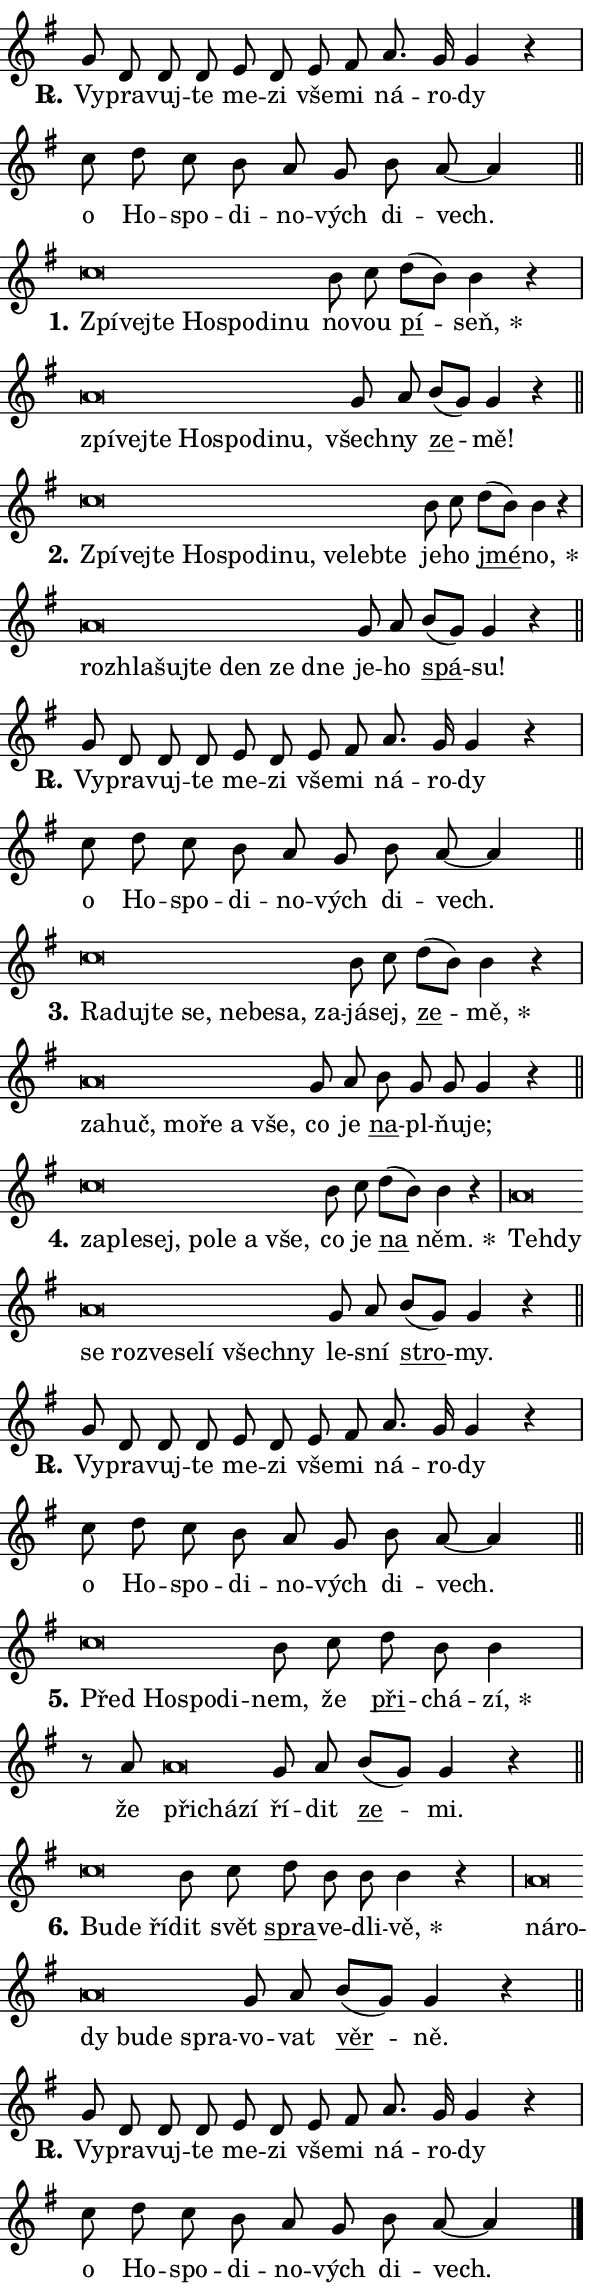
\version "2.24.0"
\header { tagline = "" }
\paper {
  indent = 0\cm
  top-margin = 0\cm
  right-margin = 0.13\cm % to fit lyric hyphens
  bottom-margin = 0\cm
  left-margin = 0\cm
  paper-width = 10\cm
  page-breaking = #ly:one-page-breaking
  system-system-spacing.basic-distance = #11
  score-system-spacing.basic-distance = #11
  ragged-last = ##f
}


%% Author: Thomas Morley
%% https://lists.gnu.org/archive/html/lilypond-user/2020-05/msg00002.html
#(define (line-position grob)
"Returns position of @var[grob} in current system:
   @code{'start}, if at first time-step
   @code{'end}, if at last time-step
   @code{'middle} otherwise
"
  (let* ((col (ly:item-get-column grob))
         (ln (ly:grob-object col 'left-neighbor))
         (rn (ly:grob-object col 'right-neighbor))
         (col-to-check-left (if (ly:grob? ln) ln col))
         (col-to-check-right (if (ly:grob? rn) rn col))
         (break-dir-left
           (and
             (ly:grob-property col-to-check-left 'non-musical #f)
             (ly:item-break-dir col-to-check-left)))
         (break-dir-right
           (and
             (ly:grob-property col-to-check-right 'non-musical #f)
             (ly:item-break-dir col-to-check-right))))
        (cond ((eqv? 1 break-dir-left) 'start)
              ((eqv? -1 break-dir-right) 'end)
              (else 'middle))))

#(define (tranparent-at-line-position vctor)
  (lambda (grob)
  "Relying on @code{line-position} select the relevant enry from @var{vctor}.
Used to determine transparency,"
    (case (line-position grob)
      ((end) (not (vector-ref vctor 0)))
      ((middle) (not (vector-ref vctor 1)))
      ((start) (not (vector-ref vctor 2))))))

noteHeadBreakVisibility =
#(define-music-function (break-visibility)(vector?)
"Makes @code{NoteHead}s transparent relying on @var{break-visibility}"
#{
  \override NoteHead.transparent =
    #(tranparent-at-line-position break-visibility)
#})

#(define delete-ledgers-for-transparent-note-heads
  (lambda (grob)
    "Reads whether a @code{NoteHead} is transparent.
If so this @code{NoteHead} is removed from @code{'note-heads} from
@var{grob}, which is supposed to be @code{LedgerLineSpanner}.
As a result ledgers are not printed for this @code{NoteHead}"
    (let* ((nhds-array (ly:grob-object grob 'note-heads))
           (nhds-list
             (if (ly:grob-array? nhds-array)
                 (ly:grob-array->list nhds-array)
                 '()))
           ;; Relies on the transparent-property being done before
           ;; Staff.LedgerLineSpanner.after-line-breaking is executed.
           ;; This is fragile ...
           (to-keep
             (remove
               (lambda (nhd)
                 (ly:grob-property nhd 'transparent #f))
               nhds-list)))
      ;; TODO find a better method to iterate over grob-arrays, similiar
      ;; to filter/remove etc for lists
      ;; For now rebuilt from scratch
      (set! (ly:grob-object grob 'note-heads)  '())
      (for-each
        (lambda (nhd)
          (ly:pointer-group-interface::add-grob grob 'note-heads nhd))
        to-keep))))

squashNotes = {
  \override NoteHead.X-extent = #'(-0.2 . 0.2)
  \override NoteHead.Y-extent = #'(-0.75 . 0)
  \override NoteHead.stencil =
    #(lambda (grob)
       (let ((pos (ly:grob-property grob 'staff-position)))
         (begin
           (if (< pos -7) (display "ERROR: Lower brevis then expected\n") (display ""))
           (if (<= pos -6) ly:text-interface::print ly:note-head::print))))
}
unSquashNotes = {
  \revert NoteHead.X-extent
  \revert NoteHead.Y-extent
  \revert NoteHead.stencil
}

hideNotes = \noteHeadBreakVisibility #begin-of-line-visible
unHideNotes = \noteHeadBreakVisibility #all-visible

% work-around for resetting accidentals
% https://lilypond.org/doc/v2.23/Documentation/notation/displaying-rhythms#unmetered-music
cadenzaMeasure = {
  \cadenzaOff
  \partial 1024 s1024
  \cadenzaOn
}

#(define-markup-command (accent layout props text) (markup?)
  "Underline accented syllable"
  (interpret-markup layout props
    #{\markup \override #'(offset . 4.3) \underline { #text }#}))

responsum = \markup \concat {
  "R" \hspace #-1.05 \path #0.1 #'((moveto 0 0.07) (lineto 0.9 0.8)) \hspace #0.05 "."
}

spaceSize = #0.6828661417322834 % exact space size for TeX Gyre Schola

\layout {
  \context {
    \Staff
    \remove "Time_signature_engraver"
    \override LedgerLineSpanner.after-line-breaking = #delete-ledgers-for-transparent-note-heads
  }
  \context {
    \Lyrics {
      \override LyricSpace.minimum-distance = \spaceSize
      \override LyricText.font-name = #"TeX Gyre Schola"
      \override LyricText.font-size = 1
      \override StanzaNumber.font-name = #"TeX Gyre Schola Bold"
      \override StanzaNumber.font-size = 1
    }
  }
  \context {
    \Score 
    \override NoteHead.text =
      #(lambda (grob) 
        (let ((pos (ly:grob-property grob 'staff-position)))
          #{\markup {
            \combine
              \halign #-0.55 \raise #(if (= pos -6) 0 0.5) \override #'(thickness . 2) \draw-line #'(3.2 . 0)
              \musicglyph "noteheads.sM1"
          }#}))
  }
}

% magnetic-lyrics.ily
%
%   written by
%     Jean Abou Samra <jean@abou-samra.fr>
%     Werner Lemberg <wl@gnu.org>
%
%   adapted by
%     Jiri Hon <jiri.hon@gmail.com>
%
% Version 2022-Apr-15

% https://www.mail-archive.com/lilypond-user@gnu.org/msg149350.html

#(define (Left_hyphen_pointer_engraver context)
   "Collect syllable-hyphen-syllable occurrences in lyrics and store
them in properties.  This engraver only looks to the left.  For
example, if the lyrics input is @code{foo -- bar}, it does the
following.

@itemize @bullet
@item
Set the @code{text} property of the @code{LyricHyphen} grob between
@q{foo} and @q{bar} to @code{foo}.

@item
Set the @code{left-hyphen} property of the @code{LyricText} grob with
text @q{foo} to the @code{LyricHyphen} grob between @q{foo} and
@q{bar}.
@end itemize

Use this auxiliary engraver in combination with the
@code{lyric-@/text::@/apply-@/magnetic-@/offset!} hook."
   (let ((hyphen #f)
         (text #f))
     (make-engraver
      (acknowledgers
       ((lyric-syllable-interface engraver grob source-engraver)
        (set! text grob)))
      (end-acknowledgers
       ((lyric-hyphen-interface engraver grob source-engraver)
        ;(when (not (grob::has-interface grob 'lyric-space-interface))
          (set! hyphen grob)));)
      ((stop-translation-timestep engraver)
       (when (and text hyphen)
         (ly:grob-set-object! text 'left-hyphen hyphen))
       (set! text #f)
       (set! hyphen #f)))))

#(define (lyric-text::apply-magnetic-offset! grob)
   "If the space between two syllables is less than the value in
property @code{LyricText@/.details@/.squash-threshold}, move the right
syllable to the left so that it gets concatenated with the left
syllable.

Use this function as a hook for
@code{LyricText@/.after-@/line-@/breaking} if the
@code{Left_@/hyphen_@/pointer_@/engraver} is active."
   (let ((hyphen (ly:grob-object grob 'left-hyphen #f)))
     (when hyphen
       (let ((left-text (ly:spanner-bound hyphen LEFT)))
         (when (grob::has-interface left-text 'lyric-syllable-interface)
           (let* ((common (ly:grob-common-refpoint grob left-text X))
                  (this-x-ext (ly:grob-extent grob common X))
                  (left-x-ext
                   (begin
                     ;; Trigger magnetism for left-text.
                     (ly:grob-property left-text 'after-line-breaking)
                     (ly:grob-extent left-text common X)))
                  ;; `delta` is the gap width between two syllables.
                  (delta (- (interval-start this-x-ext)
                            (interval-end left-x-ext)))
                  (details (ly:grob-property grob 'details))
                  (threshold (assoc-get 'squash-threshold details 0.2)))
             (when (< delta threshold)
               (let* (;; We have to manipulate the input text so that
                      ;; ligatures crossing syllable boundaries are not
                      ;; disabled.  For languages based on the Latin
                      ;; script this is essentially a beautification.
                      ;; However, for non-Western scripts it can be a
                      ;; necessity.
                      (lt (ly:grob-property left-text 'text))
                      (rt (ly:grob-property grob 'text))
                      (is-space (grob::has-interface hyphen 'lyric-space-interface))
                      (space (if is-space " " ""))
                      (extra-delta (if is-space spaceSize 0))
                      ;; Append new syllable.
                      (ltrt-space (if (and (string? lt) (string? rt))
                                (string-append lt space rt)
                                (make-concat-markup (list lt space rt))))
                      ;; Right-align `ltrt` to the right side.
                      (ltrt-space-markup (grob-interpret-markup
                               grob
                               (make-translate-markup
                                (cons (interval-length this-x-ext) 0)
                                (make-right-align-markup ltrt-space)))))
                 (begin
                   ;; Don't print `left-text`.
                   (ly:grob-set-property! left-text 'stencil #f)
                   ;; Set text and stencil (which holds all collected
                   ;; syllables so far) and shift it to the left.
                   (ly:grob-set-property! grob 'text ltrt-space)
                   (ly:grob-set-property! grob 'stencil ltrt-space-markup)
                   (ly:grob-translate-axis! grob (- (- delta extra-delta)) X))))))))))


#(define (lyric-hyphen::displace-bounds-first grob)
   ;; Make very sure this callback isn't triggered too early.
   (let ((left (ly:spanner-bound grob LEFT))
         (right (ly:spanner-bound grob RIGHT)))
     (ly:grob-property left 'after-line-breaking)
     (ly:grob-property right 'after-line-breaking)
     (ly:lyric-hyphen::print grob)))

squashThreshold = #0.4

\layout {
  \context {
    \Lyrics
    \consists #Left_hyphen_pointer_engraver
    \override LyricText.after-line-breaking =
      #lyric-text::apply-magnetic-offset!
    \override LyricHyphen.stencil = #lyric-hyphen::displace-bounds-first
    \override LyricText.details.squash-threshold = \squashThreshold
    \override LyricHyphen.minimum-distance = 0
    \override LyricHyphen.minimum-length = \squashThreshold
  }
}

squashText = \override LyricText.details.squash-threshold = 9999
unSquashText = \override LyricText.details.squash-threshold = \squashThreshold

leftText = \override LyricText.self-alignment-X = #LEFT
unLeftText = \revert LyricText.self-alignment-X

starOffset = #(lambda (grob) 
                (let ((x_offset (ly:self-alignment-interface::aligned-on-x-parent grob)))
                  (if (= x_offset 0) 0 (+ x_offset 1.2))))

star = #(define-music-function (syllable)(string?)
"Append star separator at the end of a syllable"
#{
  \once \override LyricText.X-offset = #starOffset
  \lyricmode { \markup {
    #syllable
    \override #'((font-name . "TeX Gyre Schola Bold")) \hspace #0.2 \lower #0.65 \larger "*"
  } }
#})

starAccent = #(define-music-function (syllable)(string?)
"Append star separator at the end of a syllable and make accent"
#{
  \once \override LyricText.X-offset = #starOffset
  \lyricmode { \markup {
    \accent #syllable
    \override #'((font-name . "TeX Gyre Schola Bold")) \hspace #0.2 \lower #0.65 \larger "*"
  } }
#})

breath = #(define-music-function (syllable)(string?)
"Append breathing indicator at the end of a syllable"
#{
  \lyricmode { \markup { #syllable "+" } }
#})

optionalBreath = #(define-music-function (syllable)(string?)
"Append optional breathing indicator at the end of a syllable"
#{
  \lyricmode { \markup { #syllable "(+)" } }
#})


\score {
    <<
        \new Voice = "melody" { \cadenzaOn \key g \major \relative { g'8 d d d e d e fis \bar "" a8. g16 g4 r \cadenzaMeasure \bar "|" c8 d c b \bar "" a g b a~ a4 \cadenzaMeasure \bar "||" \break } }
        \new Lyrics \lyricsto "melody" { \lyricmode { \set stanza = \responsum
Vy -- pra -- vuj -- te me -- zi vše -- mi ná -- ro -- dy o Ho -- spo -- di -- no -- vých di -- vech. } }
    >>
    \layout {}
}

\score {
    <<
        \new Voice = "melody" { \cadenzaOn \key g \major \relative { \squashNotes c''\breve*1/16 \hideNotes \breve*1/16 \bar "" \breve*1/16 \bar "" \breve*1/16 \bar "" \breve*1/16 \bar "" \breve*1/16 \breve*1/16 \bar "" \unHideNotes \unSquashNotes b8 c \bar "" d[( b)] b4 r \cadenzaMeasure \bar "|" \squashNotes a\breve*1/16 \hideNotes \breve*1/16 \bar "" \breve*1/16 \bar "" \breve*1/16 \bar "" \breve*1/16 \bar "" \breve*1/16 \breve*1/16 \bar "" \unHideNotes \unSquashNotes g8 a \bar "" b[( g)] g4 r \cadenzaMeasure \bar "||" \break } }
        \new Lyrics \lyricsto "melody" { \lyricmode { \set stanza = "1."
\leftText Zpí -- \squashText vej -- te Ho -- spo -- di -- nu \unLeftText \unSquashText no -- vou \markup \accent pí -- \star seň, \leftText zpí -- \squashText vej -- te Ho -- spo -- di -- nu, \unLeftText \unSquashText všech -- ny \markup \accent ze -- mě! } }
    >>
    \layout {}
}

\score {
    <<
        \new Voice = "melody" { \cadenzaOn \key g \major \relative { \squashNotes c''\breve*1/16 \hideNotes \breve*1/16 \bar "" \breve*1/16 \bar "" \breve*1/16 \bar "" \breve*1/16 \bar "" \breve*1/16 \bar "" \breve*1/16 \bar "" \breve*1/16 \bar "" \breve*1/16 \breve*1/16 \bar "" \unHideNotes \unSquashNotes b8 c \bar "" d[( b)] b4 r \cadenzaMeasure \bar "|" \squashNotes a\breve*1/16 \hideNotes \breve*1/16 \bar "" \breve*1/16 \bar "" \breve*1/16 \bar "" \breve*1/16 \bar "" \breve*1/16 \breve*1/16 \bar "" \unHideNotes \unSquashNotes g8 a \bar "" b[( g)] g4 r \cadenzaMeasure \bar "||" \break } }
        \new Lyrics \lyricsto "melody" { \lyricmode { \set stanza = "2."
\leftText Zpí -- \squashText vej -- te Ho -- spo -- di -- nu, ve -- leb -- te \unLeftText \unSquashText je -- ho \markup \accent jmé -- \star no, \leftText roz -- \squashText hla -- šuj -- te den ze dne \unLeftText \unSquashText je -- ho \markup \accent spá -- su! } }
    >>
    \layout {}
}

\score {
    <<
        \new Voice = "melody" { \cadenzaOn \key g \major \relative { g'8 d d d e d e fis \bar "" a8. g16 g4 r \cadenzaMeasure \bar "|" c8 d c b \bar "" a g b a~ a4 \cadenzaMeasure \bar "||" \break } }
        \new Lyrics \lyricsto "melody" { \lyricmode { \set stanza = \responsum
Vy -- pra -- vuj -- te me -- zi vše -- mi ná -- ro -- dy o Ho -- spo -- di -- no -- vých di -- vech. } }
    >>
    \layout {}
}

\score {
    <<
        \new Voice = "melody" { \cadenzaOn \key g \major \relative { \squashNotes c''\breve*1/16 \hideNotes \breve*1/16 \bar "" \breve*1/16 \bar "" \breve*1/16 \bar "" \breve*1/16 \bar "" \breve*1/16 \bar "" \breve*1/16 \breve*1/16 \bar "" \unHideNotes \unSquashNotes b8 c \bar "" d[( b)] b4 r \cadenzaMeasure \bar "|" \squashNotes a\breve*1/16 \hideNotes \breve*1/16 \bar "" \breve*1/16 \bar "" \breve*1/16 \bar "" \breve*1/16 \breve*1/16 \bar "" \unHideNotes \unSquashNotes g8 a \bar "" b g g g4 r \cadenzaMeasure \bar "||" \break } }
        \new Lyrics \lyricsto "melody" { \lyricmode { \set stanza = "3."
\leftText Ra -- \squashText duj -- te se, ne -- be -- sa, za -- \unLeftText \unSquashText já -- sej, \markup \accent ze -- \star mě, \leftText za -- \squashText huč, mo -- ře a vše, \unLeftText \unSquashText co je \markup \accent na -- pl -- ňu -- je; } }
    >>
    \layout {}
}

\score {
    <<
        \new Voice = "melody" { \cadenzaOn \key g \major \relative { \squashNotes c''\breve*1/16 \hideNotes \breve*1/16 \bar "" \breve*1/16 \bar "" \breve*1/16 \bar "" \breve*1/16 \bar "" \breve*1/16 \breve*1/16 \bar "" \unHideNotes \unSquashNotes b8 c \bar "" d[( b)] b4 r \cadenzaMeasure \bar "|" \squashNotes a\breve*1/16 \hideNotes \breve*1/16 \bar "" \breve*1/16 \bar "" \breve*1/16 \bar "" \breve*1/16 \bar "" \breve*1/16 \bar "" \breve*1/16 \bar "" \breve*1/16 \breve*1/16 \bar "" \unHideNotes \unSquashNotes g8 a \bar "" b[( g)] g4 r \cadenzaMeasure \bar "||" \break } }
        \new Lyrics \lyricsto "melody" { \lyricmode { \set stanza = "4."
\leftText za -- \squashText ple -- sej, po -- le a vše, \unLeftText \unSquashText co je \markup \accent na \star něm. \leftText Teh -- \squashText dy se roz -- ve -- se -- lí všech -- ny \unLeftText \unSquashText le -- sní \markup \accent stro -- my. } }
    >>
    \layout {}
}

\score {
    <<
        \new Voice = "melody" { \cadenzaOn \key g \major \relative { g'8 d d d e d e fis \bar "" a8. g16 g4 r \cadenzaMeasure \bar "|" c8 d c b \bar "" a g b a~ a4 \cadenzaMeasure \bar "||" \break } }
        \new Lyrics \lyricsto "melody" { \lyricmode { \set stanza = \responsum
Vy -- pra -- vuj -- te me -- zi vše -- mi ná -- ro -- dy o Ho -- spo -- di -- no -- vých di -- vech. } }
    >>
    \layout {}
}

\score {
    <<
        \new Voice = "melody" { \cadenzaOn \key g \major \relative { \squashNotes c''\breve*1/16 \hideNotes \breve*1/16 \bar "" \breve*1/16 \breve*1/16 \bar "" \unHideNotes \unSquashNotes b8 c \bar "" d b b4 \cadenzaMeasure \bar "|" r8 a \squashNotes a\breve*1/16 \hideNotes \breve*1/16 \breve*1/16 \bar "" \unHideNotes \unSquashNotes g8 a \bar "" b[( g)] g4 r \cadenzaMeasure \bar "||" \break } }
        \new Lyrics \lyricsto "melody" { \lyricmode { \set stanza = "5."
\leftText Před \squashText Ho -- spo -- di -- \unLeftText \unSquashText nem, že \markup \accent při -- chá -- \star zí, že \leftText při -- \squashText chá -- zí \unLeftText \unSquashText ří -- dit \markup \accent ze -- mi. } }
    >>
    \layout {}
}

\score {
    <<
        \new Voice = "melody" { \cadenzaOn \key g \major \relative { \squashNotes c''\breve*1/16 \hideNotes \breve*1/16 \breve*1/16 \bar "" \unHideNotes \unSquashNotes b8 c \bar "" d b b b4 r \cadenzaMeasure \bar "|" \squashNotes a\breve*1/16 \hideNotes \breve*1/16 \bar "" \breve*1/16 \bar "" \breve*1/16 \bar "" \breve*1/16 \breve*1/16 \bar "" \unHideNotes \unSquashNotes g8 a \bar "" b[( g)] g4 r \cadenzaMeasure \bar "||" \break } }
        \new Lyrics \lyricsto "melody" { \lyricmode { \set stanza = "6."
\leftText Bu -- \squashText de ří -- \unLeftText \unSquashText dit svět \markup \accent spra -- ve -- dli -- \star vě, \leftText ná -- \squashText ro -- dy bu -- de spra -- \unLeftText \unSquashText vo -- vat \markup \accent věr -- ně. } }
    >>
    \layout {}
}

\score {
    <<
        \new Voice = "melody" { \cadenzaOn \key g \major \relative { g'8 d d d e d e fis \bar "" a8. g16 g4 r \cadenzaMeasure \bar "|" c8 d c b \bar "" a g b a~ a4 \cadenzaMeasure \bar "||" \break } \bar "|." }
        \new Lyrics \lyricsto "melody" { \lyricmode { \set stanza = \responsum
Vy -- pra -- vuj -- te me -- zi vše -- mi ná -- ro -- dy o Ho -- spo -- di -- no -- vých di -- vech. } }
    >>
    \layout {}
}
